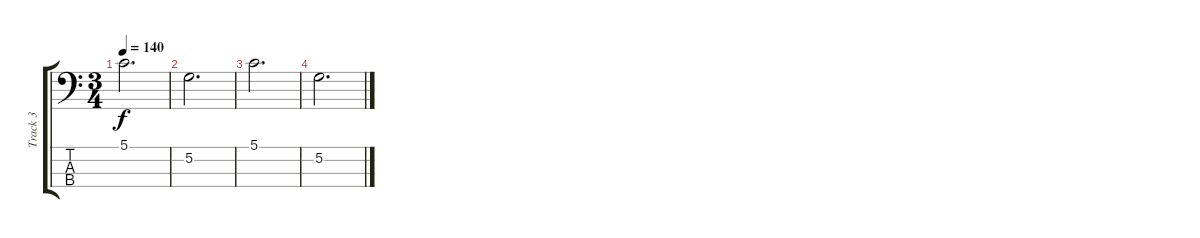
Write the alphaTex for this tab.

\track ("Track 3" "Track 3") {instrument electricbassfinger}
\staff {score tabs}
\tuning (G2 D2 A1 E1) {hide}
\ts (3 4)
\tempo 140
\clef f4
\ks c
5.1.2{d dy f} |
5.2.2{d} |
5.1.2{d} |
5.2.2{d}
